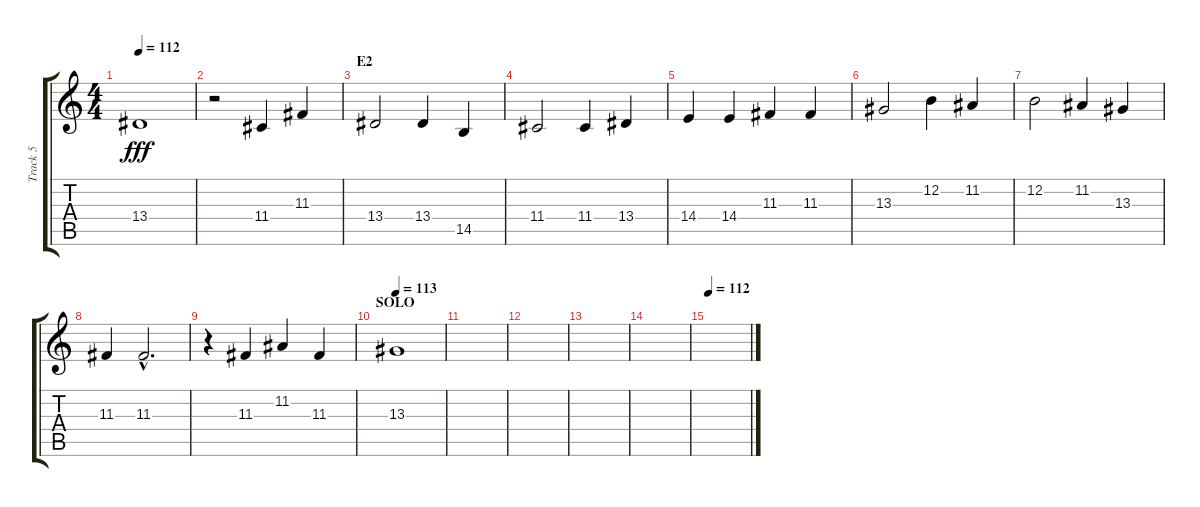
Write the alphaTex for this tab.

\track ("Track 5" "Track 5") {instrument stringensemble1}
\staff {score tabs}
\tuning (E4 B3 G3 D3 A2 E2) {hide}
\ts (4 4)
\tempo 112
\clef g2
\ks c
13.4.1{dy fff} |
r.2 11.4.4 11.3.4 |
\section ("" "E2")
13.4.2 13.4.4 14.5.4 |
11.4.2 11.4.4 13.4.4 |
14.4.4 14.4.4 11.3.4 11.3.4 |
13.3.2 12.2.4 11.2.4 |
12.2.2 11.2.4 13.3.4 |
11.3.4 11.3{hac}.2{d} |
r.4 11.3.4 11.2.4 11.3.4 |
\section ("" "SOLO")
\tempo 113
13.3.1 |
|
|
|
|
\tempo 112
